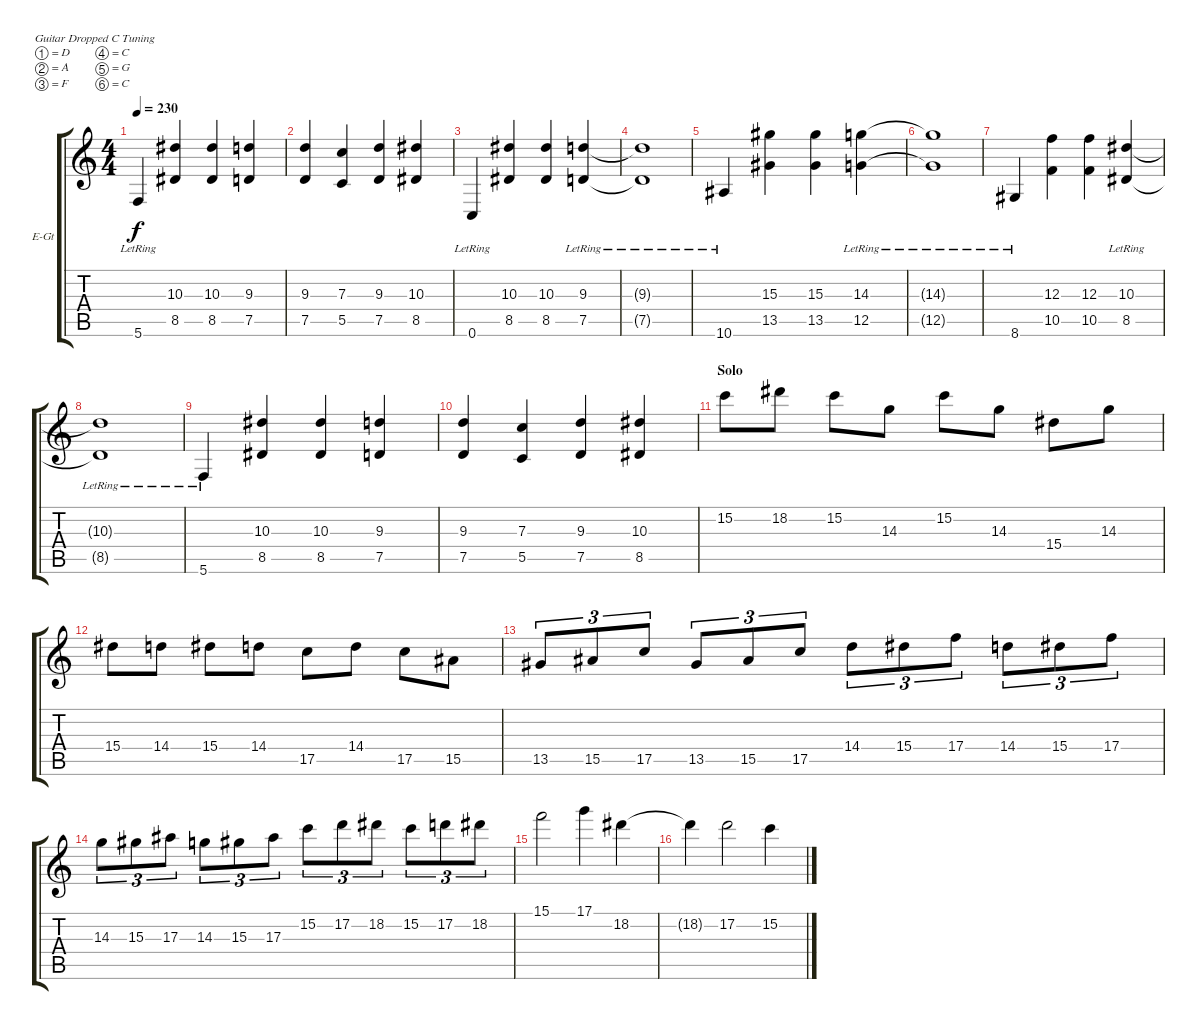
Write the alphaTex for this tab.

\defaultSystemsLayout 4
\bracketExtendMode groupsimilarinstruments
\firstSystemTrackNameOrientation horizontal
\otherSystemsTrackNameOrientation horizontal
\track ("Electric Guitar" "E-Gt") {instrument distortionguitar}
\staff {score tabs}
\tuning (D4 A3 F3 C3 G2 C2)
\ts (4 4)
\tempo 230
\clef g2
\ks c
5.6{lr}.4{dy f} (8.5 10.3).4 (8.5 10.3).4 (7.5 9.3).4 |
(7.5 9.3).4 (5.5 7.3).4 (7.5 9.3).4 (8.5 10.3).4 |
0.6{lr}.4 (8.5 10.3).4 (8.5 10.3).4 (7.5{lr} 9.3{lr}).4 |
(7.5{lr t} 9.3{lr t}).1 |
10.6{lr}.4 (13.5 15.3).4 (13.5 15.3).4 (12.5{lr} 14.3{lr}).4 |
(12.5{lr t} 14.3{lr t}).1 |
8.6{lr}.4 (10.5 12.3).4 (10.5 12.3).4 (8.5{lr} 10.3{lr}).4 |
(8.5{lr t} 10.3{lr t}).1 |
5.6{lr}.4 (8.5 10.3).4 (8.5 10.3).4 (7.5 9.3).4 |
(7.5 9.3).4 (5.5 7.3).4 (7.5 9.3).4 (8.5 10.3).4 |
\section ("" "Solo")
15.2.8 18.2.8 15.2.8 14.3.8 15.2.8 14.3.8 15.4.8 14.3.8 |
15.4.8 14.4.8 15.4.8 14.4.8 17.5.8 14.4.8 17.5.8 15.5.8 |
13.5.8{tu (3 2)} 15.5.8{tu (3 2)} 17.5.8{tu (3 2)} 13.5.8{tu (3 2)} 15.5.8{tu (3 2)} 17.5.8{tu (3 2)} 14.4.8{tu (3 2)} 15.4.8{tu (3 2)} 17.4.8{tu (3 2)} 14.4.8{tu (3 2)} 15.4.8{tu (3 2)} 17.4.8{tu (3 2)} |
14.3.8{tu (3 2)} 15.3.8{tu (3 2)} 17.3.8{tu (3 2)} 14.3.8{tu (3 2)} 15.3.8{tu (3 2)} 17.3.8{tu (3 2)} 15.2.8{tu (3 2)} 17.2.8{tu (3 2)} 18.2.8{tu (3 2)} 15.2.8{tu (3 2)} 17.2.8{tu (3 2)} 18.2.8{tu (3 2)} |
15.1.2 17.1.4 18.2.4 |
18.2{t}.4 17.2.2 15.2.4
